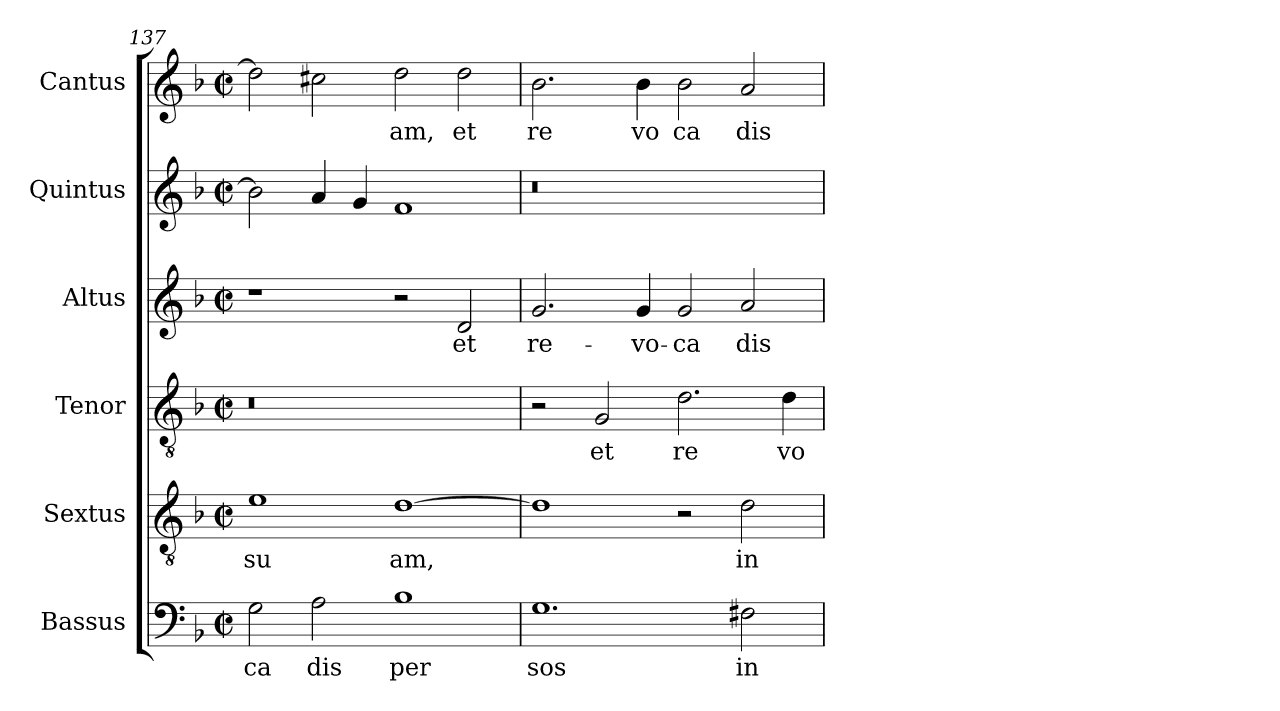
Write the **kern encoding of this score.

**kern	**text	**kern	**text	**kern	**text	**kern	**text	**kern	**kern	**text
*part6	*part6	*part5	*part5	*part4	*part4	*part3	*part3	*part2	*part1	*part1
*staff6	*staff6	*staff5	*staff5	*staff4	*staff4	*staff3	*staff3	*staff2	*staff1	*staff1
*I"Bassus	*	*I"Sextus	*	*I"Tenor	*	*I"Altus	*	*I"Quintus	*I"Cantus	*
*clefF4	*	*clefGv2	*	*clefGv2	*	*clefG2	*	*clefG2	*clefG2	*
*k[b-]	*	*k[b-]	*	*k[b-]	*	*k[b-]	*	*k[b-]	*k[b-]	*
*F:	*	*F:	*	*F:	*	*F:	*	*F:	*F:	*
*M2/2	*	*M2/2	*	*M2/2	*	*M2/2	*	*M2/2	*M2/2	*
*met(c|)	*	*met(c|)	*	*met(c|)	*	*met(c|)	*	*met(c|)	*met(c|)	*
=137	=137	=137	=137	=137	=137	=137	=137	=137	=137	=137
!	!LO:LY:b:cj	!	!LO:LY:b:cj	!	!	!	!	!	!	!
2G\	ca	1e	su	0r	.	1r	.	2b-\]	2dd\]	.
!	!LO:LY:b:cj	!	!	!	!	!	!	!	!	!
2A\	dis	.	.	.	.	.	.	4a/	2cc#\	.
.	.	.	.	.	.	.	.	4g/	.	.
!	!LO:LY:b:cj	!	!LO:LY:b	!	!	!	!	!	!	!LO:LY:b:cj
1B-	per	[>1d	am,	.	.	2r	.	1f	2dd\	am,
!	!	!	!	!	!	!	!LO:LY:b:cj	!	!	!LO:LY:b:cj
.	.	.	.	.	.	2d/	et	.	2dd\	et
=138	=138	=138	=138	=138	=138	=138	=138	=138	=138	=138
!	!LO:LY:b:cj	!	!	!	!	!	!LO:LY:b:cj	!	!	!LO:LY:b:cj
1.G	sos	1d]	.	2r	.	2.g/	re-	0r	2.b-\	re
!	!	!	!	!	!LO:LY:b:cj	!	!	!	!	!
.	.	.	.	2G/	et	.	.	.	.	.
!	!	!	!	!	!	!	!LO:LY:b:cj	!	!	!LO:LY:b:cj
.	.	.	.	.	.	4g/	-vo-	.	4b-\	vo
!	!	!	!	!	!LO:LY:b:cj	!	!LO:LY:b:cj	!	!	!LO:LY:b:cj
.	.	2r	.	2.d\	re	2g/	-ca	.	2b-\	ca
!	!LO:LY:b:cj	!	!LO:LY:b:cj	!	!	!	!LO:LY:b:cj	!	!	!LO:LY:b:cj
2F#X\	in	2d\	in	.	.	2a/	dis-	.	2a/	dis
!	!	!	!	!	!LO:LY:b:cj	!	!	!	!	!
.	.	.	.	4d\	vo	.	.	.	.	.
=	=	=	=	=	=	=	=	=	=	=
*-	*-	*-	*-	*-	*-	*-	*-	*-	*-	*-
